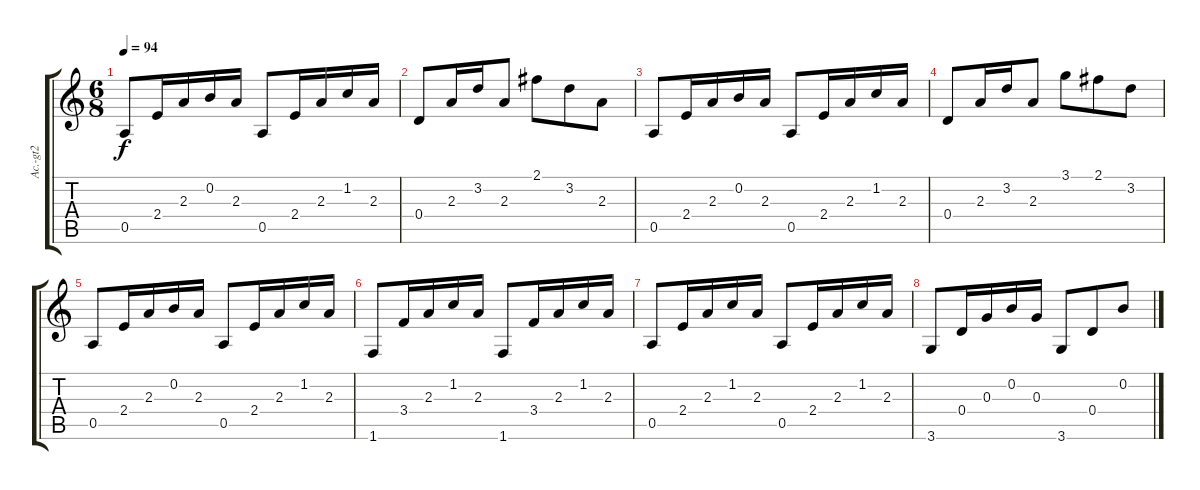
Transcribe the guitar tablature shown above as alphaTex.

\track ("Ac.-gt2" "Ac.-gt2") {instrument acousticguitarnylon}
\staff {score tabs}
\tuning (E4 B3 G3 D3 A2 E2) {hide}
\ts (6 8)
\tempo 94
\clef g2
\ks c
0.5.8{dy f} 2.4.16 2.3.16 0.2.16 2.3.16 0.5.8 2.4.16 2.3.16 1.2.16 2.3.16 |
0.4.8 2.3.16 3.2.16 2.3.8 2.1.8 3.2.8 2.3.8 |
0.5.8 2.4.16 2.3.16 0.2.16 2.3.16 0.5.8 2.4.16 2.3.16 1.2.16 2.3.16 |
0.4.8 2.3.16 3.2.16 2.3.8 3.1.8 2.1.8 3.2.8 |
0.5.8 2.4.16 2.3.16 0.2.16 2.3.16 0.5.8 2.4.16 2.3.16 1.2.16 2.3.16 |
1.6.8 3.4.16 2.3.16 1.2.16 2.3.16 1.6.8 3.4.16 2.3.16 1.2.16 2.3.16 |
0.5.8 2.4.16 2.3.16 1.2.16 2.3.16 0.5.8 2.4.16 2.3.16 1.2.16 2.3.16 |
3.6.8 0.4.16 0.3.16 0.2.16 0.3.16 3.6.8 0.4.8 0.2.8
